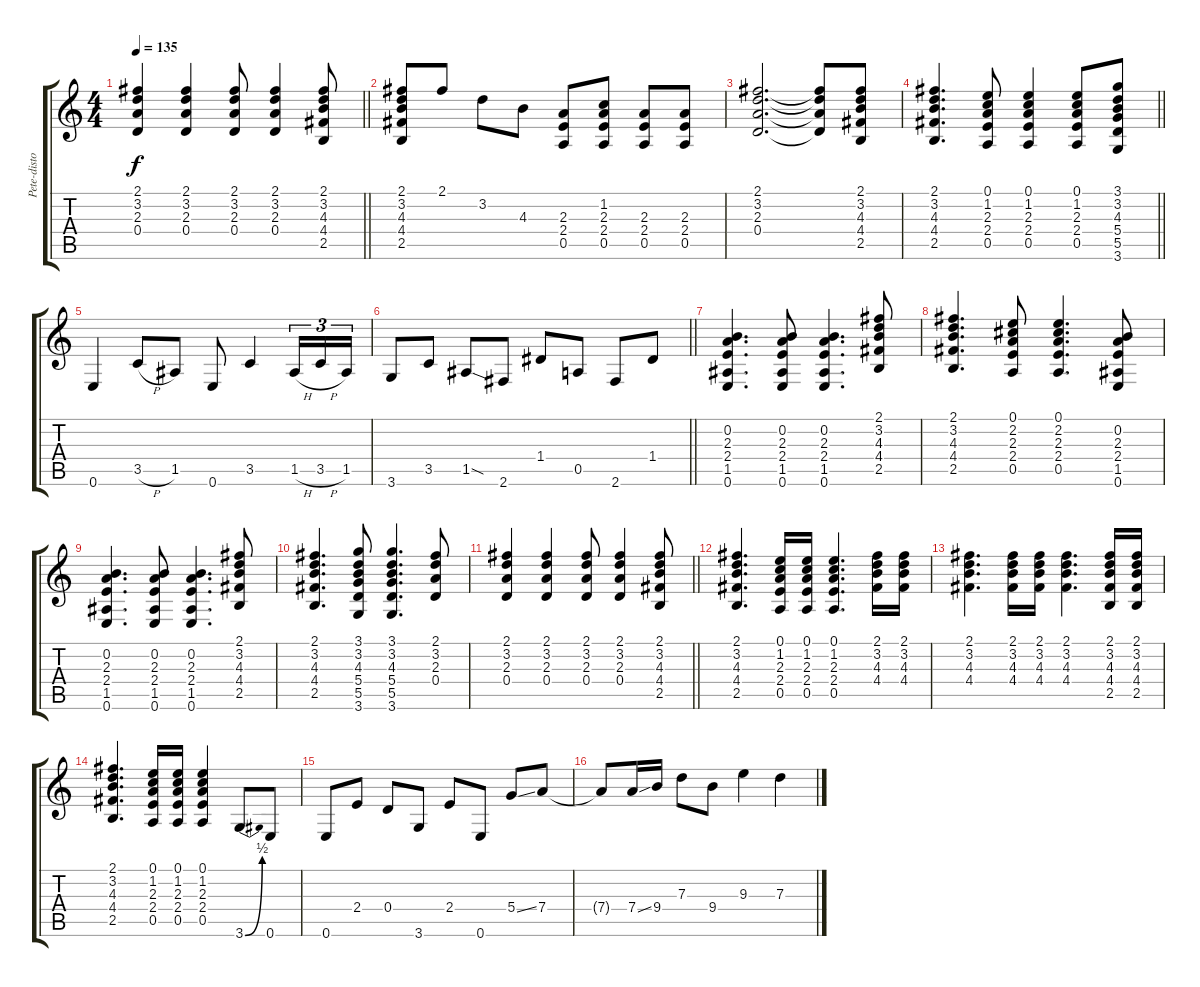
\track ("Pete-distorsion" "Pete-disto") {instrument distortionguitar}
\staff {score tabs}
\tuning (E4 B3 G3 D3 A2 E2) {hide}
\ts (4 4)
\tempo 135
\clef g2
\barLineRight lightlight
\ks c
(2.1 3.2 2.3 0.4).4{dy f} (2.1 3.2 2.3 0.4).4 (2.1 3.2 2.3 0.4).8 (2.1 3.2 2.3 0.4).4 (2.1 3.2 4.3 4.4 2.5).8 |
(2.1 3.2 4.3 4.4 2.5).8 2.1.8 3.2.8 4.3.8 (2.3 2.4 0.5).8 (1.2 2.3 2.4 0.5).8 (2.3 2.4 0.5).8 (2.3 2.4 0.5).8 |
(2.1 3.2 2.3 0.4).2{d} (2.1{t} 3.2{t} 2.3{t} 0.4{t}).8 (2.1 3.2 4.3 4.4 2.5).8 |
\barLineRight lightlight
(2.1 3.2 4.3 4.4 2.5).4{d} (0.1 1.2 2.3 2.4 0.5).8 (0.1 1.2 2.3 2.4 0.5).4 (0.1 1.2 2.3 2.4 0.5).8 (3.1 3.2 4.3 5.4 5.5 3.6).8 |
0.6.4 3.5{h}.8 1.5.8 0.6.8 3.5.4 1.5{h}.16{tu (3 2)} 3.5{h}.16{tu (3 2)} 1.5.16{tu (3 2)} |
\barLineRight lightlight
3.6.8 3.5.8 1.5{sod}.8 2.6.8 1.4.8 0.5.8 2.6.8 1.4.8 |
(0.2 2.3 2.4 1.5 0.6).4{d} (0.2 2.3 2.4 1.5 0.6).8 (0.2 2.3 2.4 1.5 0.6).4{d} (2.1 3.2 4.3 4.4 2.5).8 |
(2.1 3.2 4.3 4.4 2.5).4{d} (0.1 2.2 2.3 2.4 0.5).8 (0.1 2.2 2.3 2.4 0.5).4{d} (0.2 2.3 2.4 1.5 0.6).8 |
(0.2 2.3 2.4 1.5 0.6).4{d} (0.2 2.3 2.4 1.5 0.6).8 (0.2 2.3 2.4 1.5 0.6).4{d} (2.1 3.2 4.3 4.4 2.5).8 |
(2.1 3.2 4.3 4.4 2.5).4{d} (3.1 3.2 4.3 5.4 5.5 3.6).8 (3.1 3.2 4.3 5.4 5.5 3.6).4{d} (2.1 3.2 2.3 0.4).8 |
\barLineRight lightlight
(2.1 3.2 2.3 0.4).4 (2.1 3.2 2.3 0.4).4 (2.1 3.2 2.3 0.4).8 (2.1 3.2 2.3 0.4).4 (2.1 3.2 4.3 4.4 2.5).8 |
(2.1 3.2 4.3 4.4 2.5).4{d} (0.1 1.2 2.3 2.4 0.5).16 (0.1 1.2 2.3 2.4 0.5).16 (0.1 1.2 2.3 2.4 0.5).4{d} (2.1 3.2 4.3 4.4).16 (2.1 3.2 4.3 4.4).16 |
(2.1 3.2 4.3 4.4).4{d} (2.1 3.2 4.3 4.4).16 (2.1 3.2 4.3 4.4).16 (2.1 3.2 4.3 4.4).4{d} (2.1 3.2 4.3 4.4 2.5).16 (2.1 3.2 4.3 4.4 2.5).16 |
(2.1 3.2 4.3 4.4 2.5).4{d} (0.1 1.2 2.3 2.4 0.5).16 (0.1 1.2 2.3 2.4 0.5).16 (0.1 1.2 2.3 2.4 0.5).4 3.6{be (bend 0 0 60 2)}.8 0.6.8 |
0.6.8 2.4.8 0.4.8 3.6.8 2.4.8 0.6.8 5.4{ss}.8 7.4.8 |
7.4{t}.8 7.4{ss}.16 9.4.16 7.3.8 9.4.8 9.3.4 7.3.4
